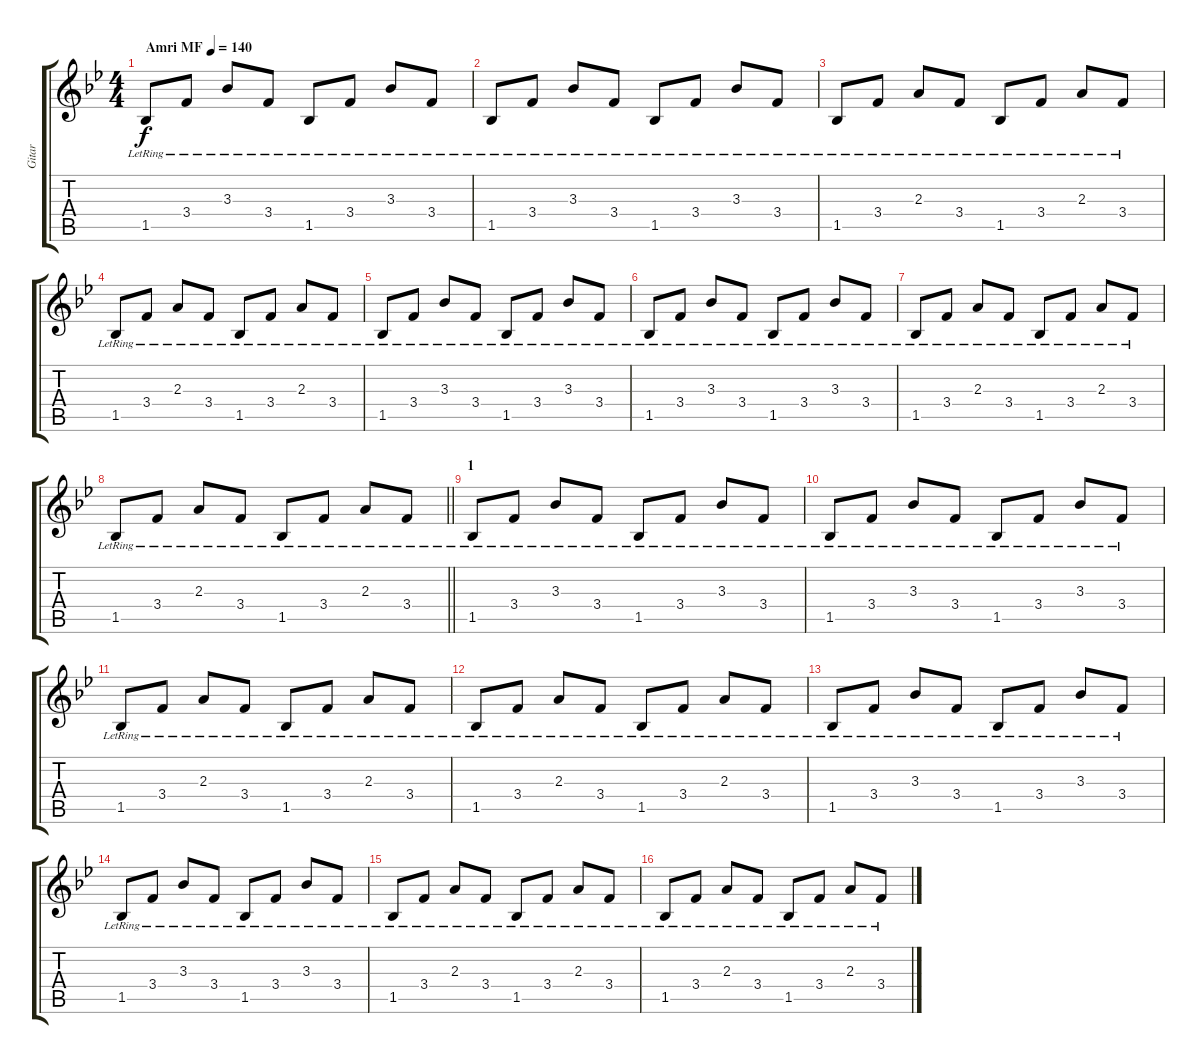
\track ("Gitar" "Gitar") {instrument electricguitarjazz}
\staff {score tabs}
\tuning (E4 B3 G3 D3 A2 E2) {hide}
\ts (4 4)
\tempo (140 "Amri MF")
\clef g2
\ks bb
1.5{lr}.8{dy f instrument electricguitarjazz} 3.4{lr}.8 3.3{lr}.8 3.4{lr}.8 1.5{lr}.8 3.4{lr}.8 3.3{lr}.8 3.4{lr}.8 |
1.5{lr}.8 3.4{lr}.8 3.3{lr}.8 3.4{lr}.8 1.5{lr}.8 3.4{lr}.8 3.3{lr}.8 3.4{lr}.8 |
1.5{lr}.8 3.4{lr}.8 2.3{lr}.8 3.4{lr}.8 1.5{lr}.8 3.4{lr}.8 2.3{lr}.8 3.4{lr}.8 |
1.5{lr}.8 3.4{lr}.8 2.3{lr}.8 3.4{lr}.8 1.5{lr}.8 3.4{lr}.8 2.3{lr}.8 3.4{lr}.8 |
1.5{lr}.8 3.4{lr}.8 3.3{lr}.8 3.4{lr}.8 1.5{lr}.8 3.4{lr}.8 3.3{lr}.8 3.4{lr}.8 |
1.5{lr}.8 3.4{lr}.8 3.3{lr}.8 3.4{lr}.8 1.5{lr}.8 3.4{lr}.8 3.3{lr}.8 3.4{lr}.8 |
1.5{lr}.8 3.4{lr}.8 2.3{lr}.8 3.4{lr}.8 1.5{lr}.8 3.4{lr}.8 2.3{lr}.8 3.4{lr}.8 |
\barLineRight lightlight
1.5{lr}.8 3.4{lr}.8 2.3{lr}.8 3.4{lr}.8 1.5{lr}.8 3.4{lr}.8 2.3{lr}.8 3.4{lr}.8 |
\section ("" "1")
1.5{lr}.8 3.4{lr}.8 3.3{lr}.8 3.4{lr}.8 1.5{lr}.8 3.4{lr}.8 3.3{lr}.8 3.4{lr}.8 |
1.5{lr}.8 3.4{lr}.8 3.3{lr}.8 3.4{lr}.8 1.5{lr}.8 3.4{lr}.8 3.3{lr}.8 3.4{lr}.8 |
1.5{lr}.8 3.4{lr}.8 2.3{lr}.8 3.4{lr}.8 1.5{lr}.8 3.4{lr}.8 2.3{lr}.8 3.4{lr}.8 |
1.5{lr}.8 3.4{lr}.8 2.3{lr}.8 3.4{lr}.8 1.5{lr}.8 3.4{lr}.8 2.3{lr}.8 3.4{lr}.8 |
1.5{lr}.8 3.4{lr}.8 3.3{lr}.8 3.4{lr}.8 1.5{lr}.8 3.4{lr}.8 3.3{lr}.8 3.4{lr}.8 |
1.5{lr}.8 3.4{lr}.8 3.3{lr}.8 3.4{lr}.8 1.5{lr}.8 3.4{lr}.8 3.3{lr}.8 3.4{lr}.8 |
1.5{lr}.8 3.4{lr}.8 2.3{lr}.8 3.4{lr}.8 1.5{lr}.8 3.4{lr}.8 2.3{lr}.8 3.4{lr}.8 |
1.5{lr}.8 3.4{lr}.8 2.3{lr}.8 3.4{lr}.8 1.5{lr}.8 3.4{lr}.8 2.3{lr}.8 3.4{lr}.8
